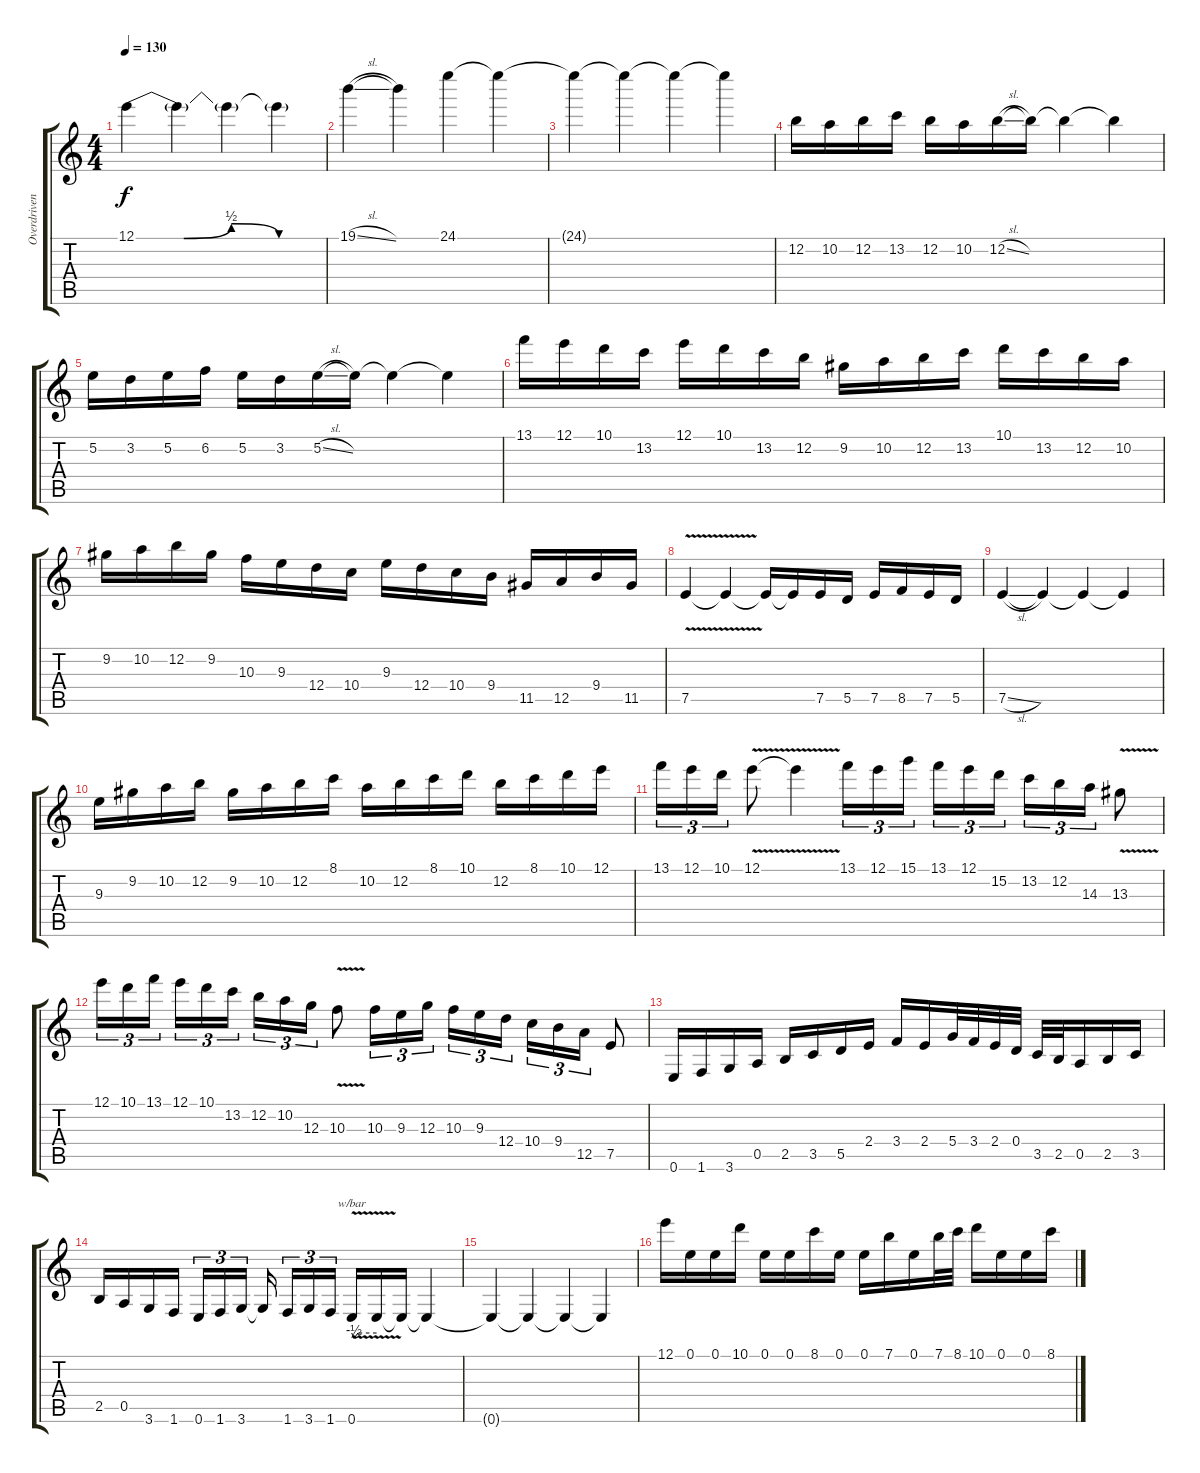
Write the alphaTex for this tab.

\track ("Overdriven Solo Guitar  " "Overdriven") {instrument overdrivenguitar}
\staff {score tabs}
\tuning (E4 B3 G3 D3 A2 E2) {hide}
\ts (4 4)
\tempo 130
\clef g2
\ks c
12.1{be (custom 0 0 15 0 30 2 45 0 60 0)}.4{dy f} 12.1{t}.4 12.1{t}.4 12.1{t}.4 |
19.1{sl}.4 19.1{t}.4 24.1.4 24.1{t}.4 |
24.1{t}.4{volume 14} 24.1{t}.4{volume 12} 24.1{t}.4{volume 10} 24.1{t}.4{volume 8} |
12.2.16{volume 16} 10.2.16 12.2.16 13.2.16 12.2.16 10.2.16 12.2{sl}.16 12.2{t}.16 12.2{t}.4 12.2{t}.4 |
5.2.16 3.2.16 5.2.16 6.2.16 5.2.16 3.2.16 5.2{sl}.16 5.2{t}.16 5.2{t}.4 5.2{t}.4 |
13.1.16 12.1.16 10.1.16 13.2.16 12.1.16 10.1.16 13.2.16 12.2.16 9.2.16 10.2.16 12.2.16 13.2.16 10.1.16 13.2.16 12.2.16 10.2.16 |
9.2.16 10.2.16 12.2.16 9.2.16 10.3.16 9.3.16 12.4.16 10.4.16 9.3.16 12.4.16 10.4.16 9.4.16 11.5.16 12.5.16 9.4.16 11.5.16 |
7.5{v}.4 7.5{t}.4 7.5{t}.16 7.5{t}.16 7.5.16 5.5.16 7.5.16 8.5.16 7.5.16 5.5.16 |
7.5{sl}.4 7.5{t}.4 7.5{t}.4 7.5{t}.4 |
9.3.16 9.2.16 10.2.16 12.2.16 9.2.16 10.2.16 12.2.16 8.1.16 10.2.16 12.2.16 8.1.16 10.1.16 12.2.16 8.1.16 10.1.16 12.1.16 |
13.1.16{tu (3 2)} 12.1.16{tu (3 2)} 10.1.16{tu (3 2)} 12.1{v}.8 12.1{t}.4 13.1.16{tu (3 2)} 12.1.16{tu (3 2)} 15.1.16{tu (3 2)} 13.1.16{tu (3 2)} 12.1.16{tu (3 2)} 15.2.16{tu (3 2)} 13.2.16{tu (3 2)} 12.2.16{tu (3 2)} 14.3.16{tu (3 2)} 13.3{v}.8 |
12.1.16{tu (3 2)} 10.1.16{tu (3 2)} 13.1.16{tu (3 2)} 12.1.16{tu (3 2)} 10.1.16{tu (3 2)} 13.2.16{tu (3 2)} 12.2.16{tu (3 2)} 10.2.16{tu (3 2)} 12.3.16{tu (3 2)} 10.3{v}.8 10.3.16{tu (3 2)} 9.3.16{tu (3 2)} 12.3.16{tu (3 2)} 10.3.16{tu (3 2)} 9.3.16{tu (3 2)} 12.4.16{tu (3 2)} 10.4.16{tu (3 2)} 9.4.16{tu (3 2)} 12.5.16{tu (3 2)} 7.5.8 |
0.6.16 1.6.16 3.6.16 0.5.16 2.5.16 3.5.16 5.5.16 2.4.16 3.4.16 2.4.16 5.4.32 3.4.32 2.4.32 0.4.32 3.5.32 2.5.32 0.5.16 2.5.16 3.5.16 |
2.5.16 0.5.16 3.6.16 1.6.16 0.6.16{tu (3 2)} 1.6.16{tu (3 2)} 3.6.16{tu (3 2)} 3.6{t}.16 1.6.16{tu (3 2)} 3.6.16{tu (3 2)} 1.6.16{tu (3 2)} 0.6{v}.16{tbe (custom default 0 0 5 -2 15 0 60 0)} 0.6{t}.16 0.6{t}.16 0.6{t}.4 |
0.6{t}.4 0.6{t}.4 0.6{t}.4 0.6{t}.4 |
12.1.16 0.1.16 0.1.16 10.1.16 0.1.16 0.1.16 8.1.16 0.1.16 0.1.16 7.1.16 0.1.16 7.1.32 8.1.32 10.1.16 0.1.16 0.1.16 8.1.16
